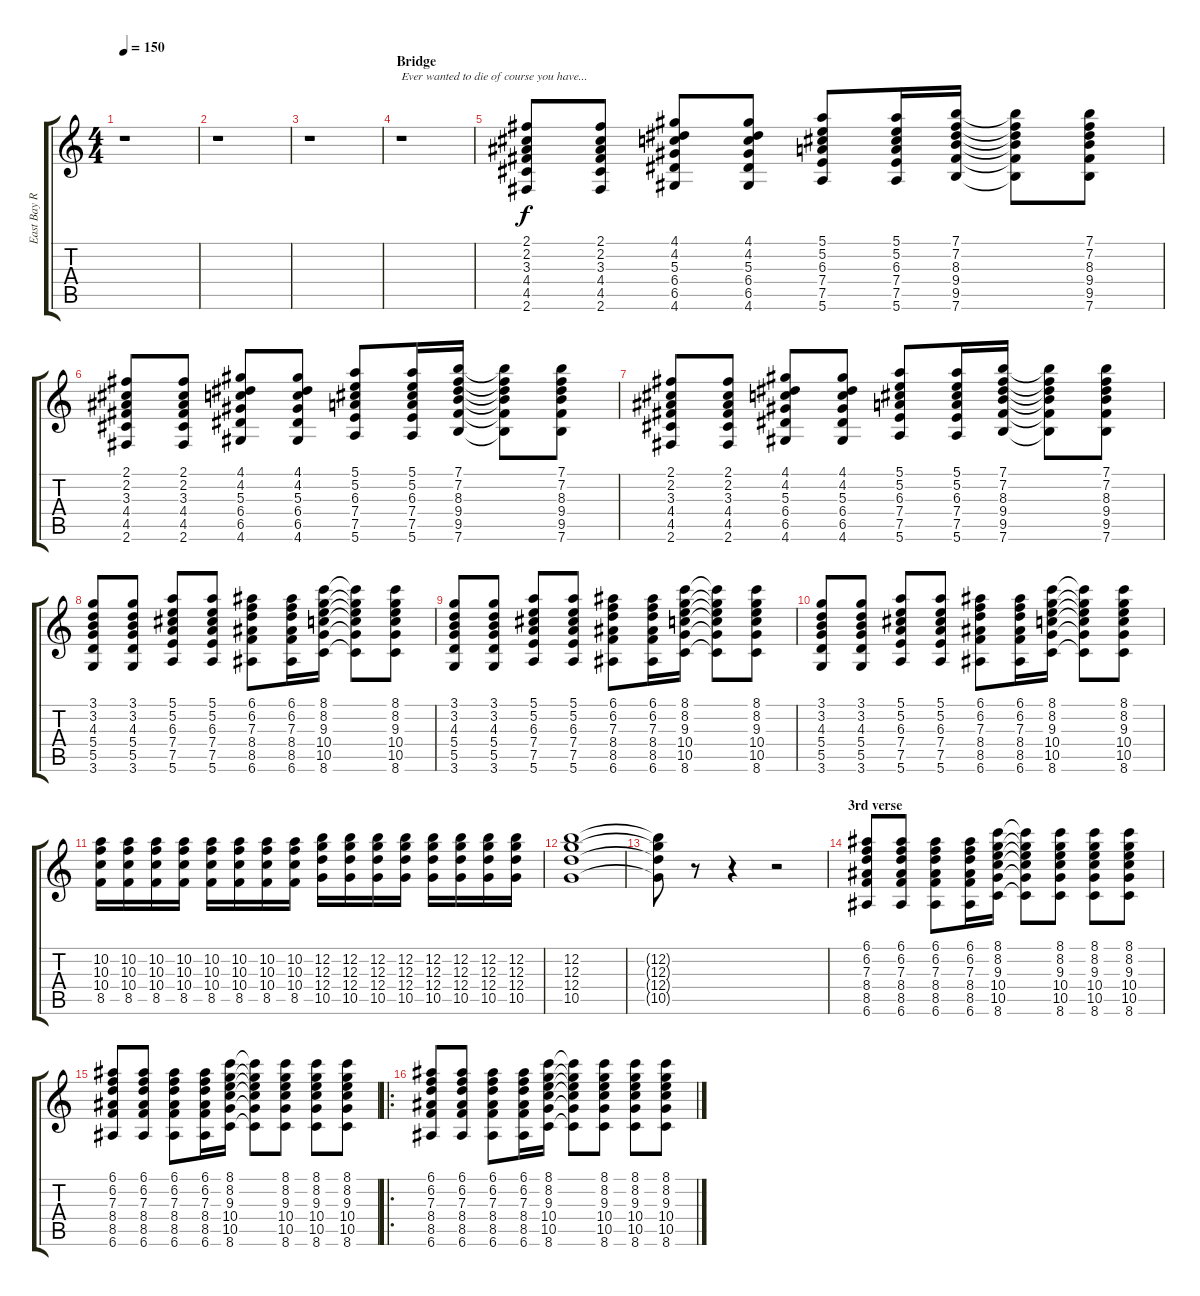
\track ("East Bay Ray" "East Bay R") {instrument overdrivenguitar}
\staff {score tabs}
\tuning (E4 B3 G3 D3 A2 E2) {hide}
\ts (4 4)
\tempo 150
\clef g2
\ks c
r.1{dy f} |
r.1 |
r.1 |
\section ("" "Bridge")
r.1{txt "Ever wanted to die of course you have..."} |
(2.1 2.2 3.3 4.4 4.5 2.6).8 (2.1 2.2 3.3 4.4 4.5 2.6).8 (4.1 4.2 5.3 6.4 6.5 4.6).8 (4.1 4.2 5.3 6.4 6.5 4.6).8 (5.1 5.2 6.3 7.4 7.5 5.6).8 (5.1 5.2 6.3 7.4 7.5 5.6).16 (7.1 7.2 8.3 9.4 9.5 7.6).16 (7.1{t} 7.2{t} 8.3{t} 9.4{t} 9.5{t} 7.6{t}).8 (7.1 7.2 8.3 9.4 9.5 7.6).8 |
(2.1 2.2 3.3 4.4 4.5 2.6).8 (2.1 2.2 3.3 4.4 4.5 2.6).8 (4.1 4.2 5.3 6.4 6.5 4.6).8 (4.1 4.2 5.3 6.4 6.5 4.6).8 (5.1 5.2 6.3 7.4 7.5 5.6).8 (5.1 5.2 6.3 7.4 7.5 5.6).16 (7.1 7.2 8.3 9.4 9.5 7.6).16 (7.1{t} 7.2{t} 8.3{t} 9.4{t} 9.5{t} 7.6{t}).8 (7.1 7.2 8.3 9.4 9.5 7.6).8 |
(2.1 2.2 3.3 4.4 4.5 2.6).8 (2.1 2.2 3.3 4.4 4.5 2.6).8 (4.1 4.2 5.3 6.4 6.5 4.6).8 (4.1 4.2 5.3 6.4 6.5 4.6).8 (5.1 5.2 6.3 7.4 7.5 5.6).8 (5.1 5.2 6.3 7.4 7.5 5.6).16 (7.1 7.2 8.3 9.4 9.5 7.6).16 (7.1{t} 7.2{t} 8.3{t} 9.4{t} 9.5{t} 7.6{t}).8 (7.1 7.2 8.3 9.4 9.5 7.6).8 |
(3.1 3.2 4.3 5.4 5.5 3.6).8 (3.1 3.2 4.3 5.4 5.5 3.6).8 (5.1 5.2 6.3 7.4 7.5 5.6).8 (5.1 5.2 6.3 7.4 7.5 5.6).8 (6.1 6.2 7.3 8.4 8.5 6.6).8 (6.1 6.2 7.3 8.4 8.5 6.6).16 (8.1 8.2 9.3 10.4 10.5 8.6).16 (8.1{t} 8.2{t} 9.3{t} 10.4{t} 10.5{t} 8.6{t}).8 (8.1 8.2 9.3 10.4 10.5 8.6).8 |
(3.1 3.2 4.3 5.4 5.5 3.6).8 (3.1 3.2 4.3 5.4 5.5 3.6).8 (5.1 5.2 6.3 7.4 7.5 5.6).8 (5.1 5.2 6.3 7.4 7.5 5.6).8 (6.1 6.2 7.3 8.4 8.5 6.6).8 (6.1 6.2 7.3 8.4 8.5 6.6).16 (8.1 8.2 9.3 10.4 10.5 8.6).16 (8.1{t} 8.2{t} 9.3{t} 10.4{t} 10.5{t} 8.6{t}).8 (8.1 8.2 9.3 10.4 10.5 8.6).8 |
(3.1 3.2 4.3 5.4 5.5 3.6).8 (3.1 3.2 4.3 5.4 5.5 3.6).8 (5.1 5.2 6.3 7.4 7.5 5.6).8 (5.1 5.2 6.3 7.4 7.5 5.6).8 (6.1 6.2 7.3 8.4 8.5 6.6).8 (6.1 6.2 7.3 8.4 8.5 6.6).16 (8.1 8.2 9.3 10.4 10.5 8.6).16 (8.1{t} 8.2{t} 9.3{t} 10.4{t} 10.5{t} 8.6{t}).8 (8.1 8.2 9.3 10.4 10.5 8.6).8 |
(10.2 10.3 10.4 8.5).16 (10.2 10.3 10.4 8.5).16 (10.2 10.3 10.4 8.5).16 (10.2 10.3 10.4 8.5).16 (10.2 10.3 10.4 8.5).16 (10.2 10.3 10.4 8.5).16 (10.2 10.3 10.4 8.5).16 (10.2 10.3 10.4 8.5).16 (12.2 12.3 12.4 10.5).16 (12.2 12.3 12.4 10.5).16 (12.2 12.3 12.4 10.5).16 (12.2 12.3 12.4 10.5).16 (12.2 12.3 12.4 10.5).16 (12.2 12.3 12.4 10.5).16 (12.2 12.3 12.4 10.5).16 (12.2 12.3 12.4 10.5).16 |
(12.2 12.3 12.4 10.5).1 |
(12.2{t} 12.3{t} 12.4{t} 10.5{t}).8 r.8 r.4 r.2 |
\section ("" "3rd verse")
(6.1 6.2 7.3 8.4 8.5 6.6).8 (6.1 6.2 7.3 8.4 8.5 6.6).8 (6.1 6.2 7.3 8.4 8.5 6.6).8 (6.1 6.2 7.3 8.4 8.5 6.6).16 (8.1 8.2 9.3 10.4 10.5 8.6).16 (8.1{t} 8.2{t} 9.3{t} 10.4{t} 10.5{t} 8.6{t}).8 (8.1 8.2 9.3 10.4 10.5 8.6).8 (8.1 8.2 9.3 10.4 10.5 8.6).8 (8.1 8.2 9.3 10.4 10.5 8.6).8 |
(6.1 6.2 7.3 8.4 8.5 6.6).8 (6.1 6.2 7.3 8.4 8.5 6.6).8 (6.1 6.2 7.3 8.4 8.5 6.6).8 (6.1 6.2 7.3 8.4 8.5 6.6).16 (8.1 8.2 9.3 10.4 10.5 8.6).16 (8.1{t} 8.2{t} 9.3{t} 10.4{t} 10.5{t} 8.6{t}).8 (8.1 8.2 9.3 10.4 10.5 8.6).8 (8.1 8.2 9.3 10.4 10.5 8.6).8 (8.1 8.2 9.3 10.4 10.5 8.6).8 |
\ro
(6.1 6.2 7.3 8.4 8.5 6.6).8 (6.1 6.2 7.3 8.4 8.5 6.6).8 (6.1 6.2 7.3 8.4 8.5 6.6).8 (6.1 6.2 7.3 8.4 8.5 6.6).16 (8.1 8.2 9.3 10.4 10.5 8.6).16 (8.1{t} 8.2{t} 9.3{t} 10.4{t} 10.5{t} 8.6{t}).8 (8.1 8.2 9.3 10.4 10.5 8.6).8 (8.1 8.2 9.3 10.4 10.5 8.6).8 (8.1 8.2 9.3 10.4 10.5 8.6).8
